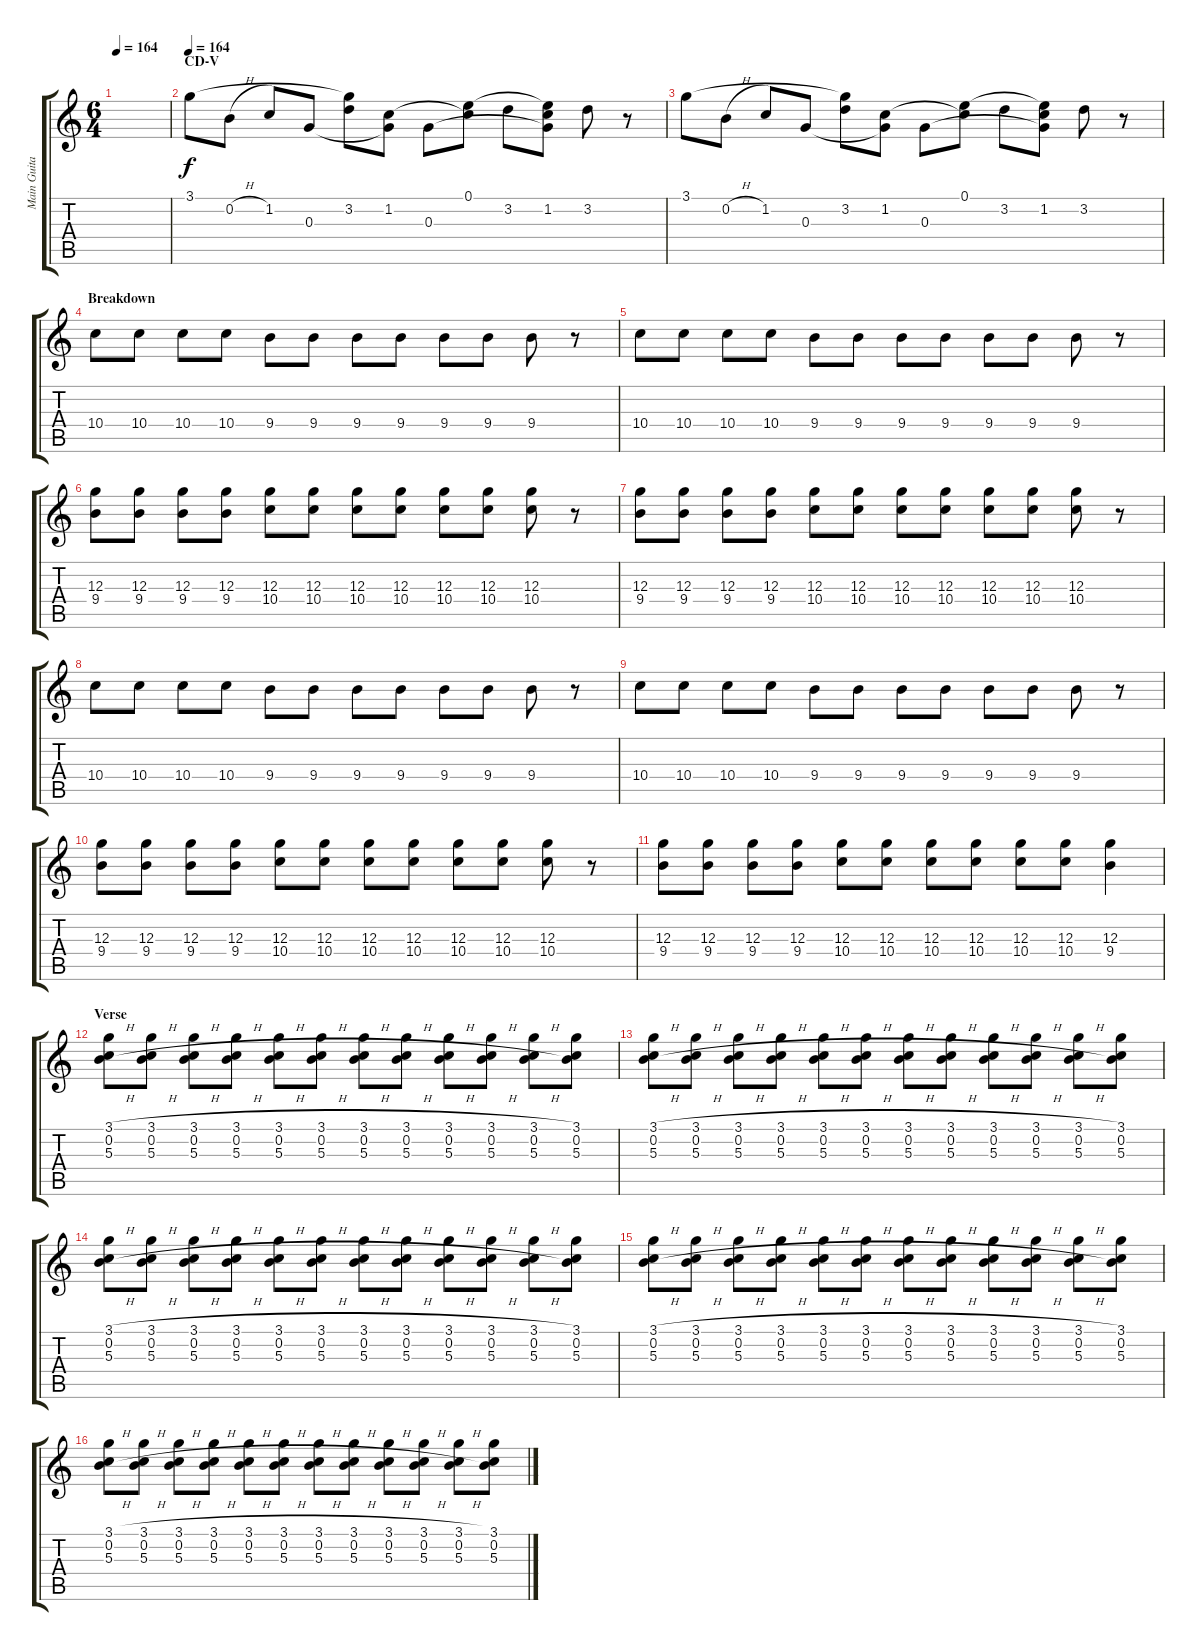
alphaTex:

\track ("Main Guitar" "Main Guita") {instrument acousticguitarsteel}
\staff {score tabs}
\tuning (E4 B3 G3 D3 A2 D2) {hide}
\ts (6 4)
\tempo 164
\clef g2
\ks c
|
\section ("" "CD-V")
\tempo 164
3.1.8{volume 13 instrument acousticguitarsteel} 0.2{h}.8 1.2.8 0.3.8 (3.1{t} 3.2).8 (1.2 0.3{t}).8 0.3.8 (0.1 1.2{t}).8 3.2.8 (0.1{t} 1.2 0.3{t}).8 3.2.8 r.8 |
3.1.8 0.2{h}.8 1.2.8 0.3.8 (3.1{t} 3.2).8 (1.2 0.3{t}).8 0.3.8 (0.1 1.2{t}).8 3.2.8 (0.1{t} 1.2 0.3{t}).8 3.2.8 r.8 |
\section ("" "Breakdown")
10.4.8{instrument distortionguitar} 10.4.8 10.4.8 10.4.8 9.4.8 9.4.8 9.4.8 9.4.8 9.4.8 9.4.8 9.4.8 r.8 |
10.4.8 10.4.8 10.4.8 10.4.8 9.4.8 9.4.8 9.4.8 9.4.8 9.4.8 9.4.8 9.4.8 r.8 |
(12.3 9.4).8 (12.3 9.4).8 (12.3 9.4).8 (12.3 9.4).8 (12.3 10.4).8 (12.3 10.4).8 (12.3 10.4).8 (12.3 10.4).8 (12.3 10.4).8 (12.3 10.4).8 (12.3 10.4).8 r.8 |
(12.3 9.4).8 (12.3 9.4).8 (12.3 9.4).8 (12.3 9.4).8 (12.3 10.4).8 (12.3 10.4).8 (12.3 10.4).8 (12.3 10.4).8 (12.3 10.4).8 (12.3 10.4).8 (12.3 10.4).8 r.8 |
10.4.8 10.4.8 10.4.8 10.4.8 9.4.8 9.4.8 9.4.8 9.4.8 9.4.8 9.4.8 9.4.8 r.8 |
10.4.8 10.4.8 10.4.8 10.4.8 9.4.8 9.4.8 9.4.8 9.4.8 9.4.8 9.4.8 9.4.8 r.8 |
(12.3 9.4).8 (12.3 9.4).8 (12.3 9.4).8 (12.3 9.4).8 (12.3 10.4).8 (12.3 10.4).8 (12.3 10.4).8 (12.3 10.4).8 (12.3 10.4).8 (12.3 10.4).8 (12.3 10.4).8 r.8 |
(12.3 9.4).8 (12.3 9.4).8 (12.3 9.4).8 (12.3 9.4).8 (12.3 10.4).8 (12.3 10.4).8 (12.3 10.4).8 (12.3 10.4).8 (12.3 10.4).8 (12.3 10.4).8 (12.3 9.4).4 |
\section ("" "Verse")
(3.1{h} 0.2{h} 5.3{h}).8{volume 11 instrument acousticguitarsteel} (3.1{h} 0.2{h} 5.3{h}).8{volume 3} (3.1{h} 0.2{h} 5.3{h}).8 (3.1{h} 0.2{h} 5.3{h}).8 (3.1{h} 0.2{h} 5.3{h}).8 (3.1{h} 0.2{h} 5.3{h}).8 (3.1{h} 0.2{h} 5.3{h}).8 (3.1{h} 0.2{h} 5.3{h}).8 (3.1{h} 0.2{h} 5.3{h}).8 (3.1{h} 0.2{h} 5.3{h}).8 (3.1{h} 0.2{h} 5.3{h}).8 (3.1 0.2 5.3).8 |
(3.1{h} 0.2{h} 5.3{h}).8 (3.1{h} 0.2{h} 5.3{h}).8 (3.1{h} 0.2{h} 5.3{h}).8 (3.1{h} 0.2{h} 5.3{h}).8 (3.1{h} 0.2{h} 5.3{h}).8 (3.1{h} 0.2{h} 5.3{h}).8 (3.1{h} 0.2{h} 5.3{h}).8 (3.1{h} 0.2{h} 5.3{h}).8 (3.1{h} 0.2{h} 5.3{h}).8 (3.1{h} 0.2{h} 5.3{h}).8 (3.1{h} 0.2{h} 5.3{h}).8 (3.1 0.2 5.3).8 |
(3.1{h} 0.2{h} 5.3{h}).8{volume 11} (3.1{h} 0.2{h} 5.3{h}).8{volume 3} (3.1{h} 0.2{h} 5.3{h}).8 (3.1{h} 0.2{h} 5.3{h}).8 (3.1{h} 0.2{h} 5.3{h}).8 (3.1{h} 0.2{h} 5.3{h}).8 (3.1{h} 0.2{h} 5.3{h}).8 (3.1{h} 0.2{h} 5.3{h}).8 (3.1{h} 0.2{h} 5.3{h}).8 (3.1{h} 0.2{h} 5.3{h}).8 (3.1{h} 0.2{h} 5.3{h}).8 (3.1 0.2 5.3).8 |
(3.1{h} 0.2{h} 5.3{h}).8 (3.1{h} 0.2{h} 5.3{h}).8 (3.1{h} 0.2{h} 5.3{h}).8 (3.1{h} 0.2{h} 5.3{h}).8 (3.1{h} 0.2{h} 5.3{h}).8 (3.1{h} 0.2{h} 5.3{h}).8 (3.1{h} 0.2{h} 5.3{h}).8 (3.1{h} 0.2{h} 5.3{h}).8 (3.1{h} 0.2{h} 5.3{h}).8 (3.1{h} 0.2{h} 5.3{h}).8 (3.1{h} 0.2{h} 5.3{h}).8 (3.1 0.2 5.3).8 |
(3.1{h} 0.2{h} 5.3{h}).8{volume 11} (3.1{h} 0.2{h} 5.3{h}).8{volume 3} (3.1{h} 0.2{h} 5.3{h}).8 (3.1{h} 0.2{h} 5.3{h}).8 (3.1{h} 0.2{h} 5.3{h}).8 (3.1{h} 0.2{h} 5.3{h}).8 (3.1{h} 0.2{h} 5.3{h}).8 (3.1{h} 0.2{h} 5.3{h}).8 (3.1{h} 0.2{h} 5.3{h}).8 (3.1{h} 0.2{h} 5.3{h}).8 (3.1{h} 0.2{h} 5.3{h}).8 (3.1 0.2 5.3).8
